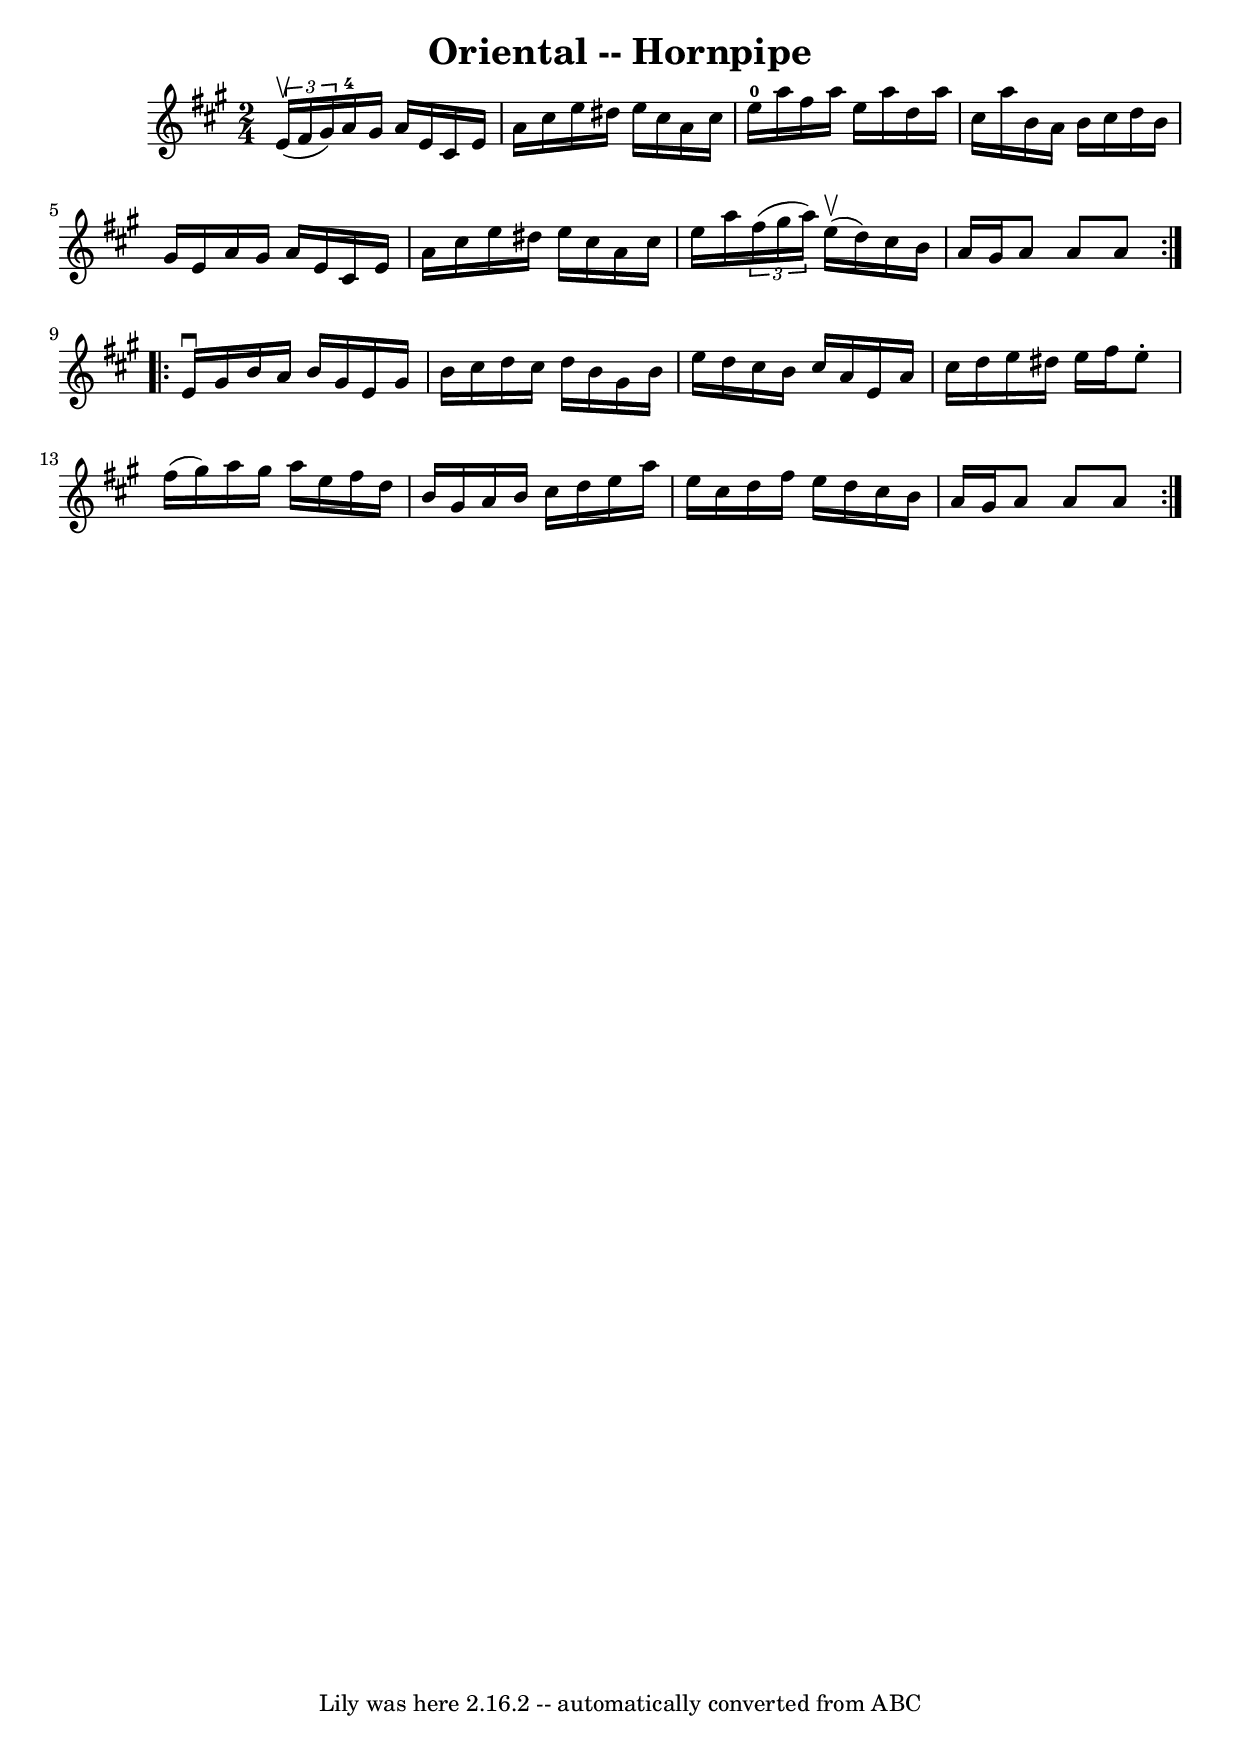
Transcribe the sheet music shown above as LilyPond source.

\version "2.7.40"
\include "Mammoth.ily"
\header {
	book = "Cole's 1000 Fiddle Tunes"
	crossRefNumber = "1"
	footnotes = ""
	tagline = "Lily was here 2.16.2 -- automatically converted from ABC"
	title = "Oriental -- Hornpipe"
}
voicedefault =  {
\set Score.defaultBarType = "empty"

\repeat volta 2 {
\time 2/4 \key a \major   \times 2/3 { e'16 (^\upbow fis'16 gis'16) } 
|
 a'16-4 gis'16 a'16 e'16 cis'16 e'16 a'16    
cis''16  |
 e''16 dis''16 e''16 cis''16 a'16 cis''16    
e''16-0 a''16  |
 fis''16 a''16 e''16 a''16 d''16    
a''16 cis''16 a''16  |
 b'16 a'16 b'16 cis''16 d''16  
 b'16 gis'16 e'16  |
 a'16 gis'16 a'16 e'16 cis'16 
 e'16 a'16 cis''16  |
 e''16 dis''16 e''16 cis''16    
a'16 cis''16 e''16 a''16  |
   \times 2/3 { fis''16 (
gis''16 a''16) } e''16 (^\upbow d''16) cis''16 b'16 a'16 
 gis'16  |
 a'8 a'8 a'8  }     \repeat volta 2 { e'16 
^\downbow gis'16  |
 b'16 a'16 b'16 gis'16 e'16 gis'16 
 b'16 cis''16  |
 d''16 cis''16 d''16 b'16 gis'16    
b'16 e''16 d''16  |
 cis''16 b'16 cis''16 a'16 e'16   
 a'16 cis''16 d''16  |
 e''16 dis''16 e''16 fis''16    
e''8 -. fis''16 (gis''16) |
 a''16 gis''16 a''16    
e''16 fis''16 d''16 b'16 gis'16  |
 a'16 b'16 cis''16 
 d''16 e''16 a''16 e''16 cis''16  |
 d''16 fis''16    
e''16 d''16 cis''16 b'16 a'16 gis'16  |
 a'8 a'8    
a'8  }   
}

\score{
    <<

	\context Staff="default"
	{
	    \voicedefault 
	}

    >>
	\layout {
	}
	\midi {}
}
